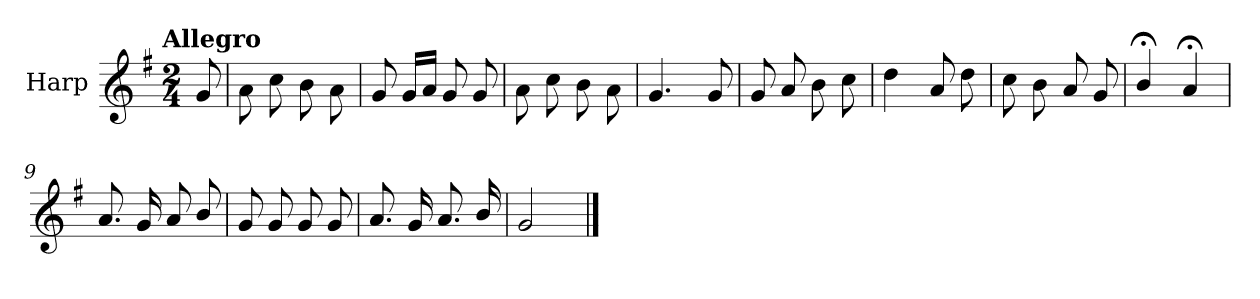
**kern
*part1
*staff1
*I"Harp
*I'Hrp.
*clefG2
*k[f#]
!!LO:TX:omd:t=Allegro
*M2/4
*MM144
=
8g/
=1
8a\
8cc\
8b\
8a\
=2
8g/
16g/LL
16a/JJ
8g/
8g/
=3
8a\
8cc\
8b\
8a\
!!LO:LB:g=z
=4
4.g/
8g/
=5
8g/
8a/
8b\
8cc\
=6
4dd\
8a/
8dd\
=7
8cc\
8b\
8a/
8g/
=8
4b;</
4a;</
!!LO:LB:g=z
=9
8.a/
16g/
8a/
8b/
=10
8g/
8g/
8g/
8g/
=11
8.a/
16g/
8.a/
16b/
=12
2g/
==
*-
